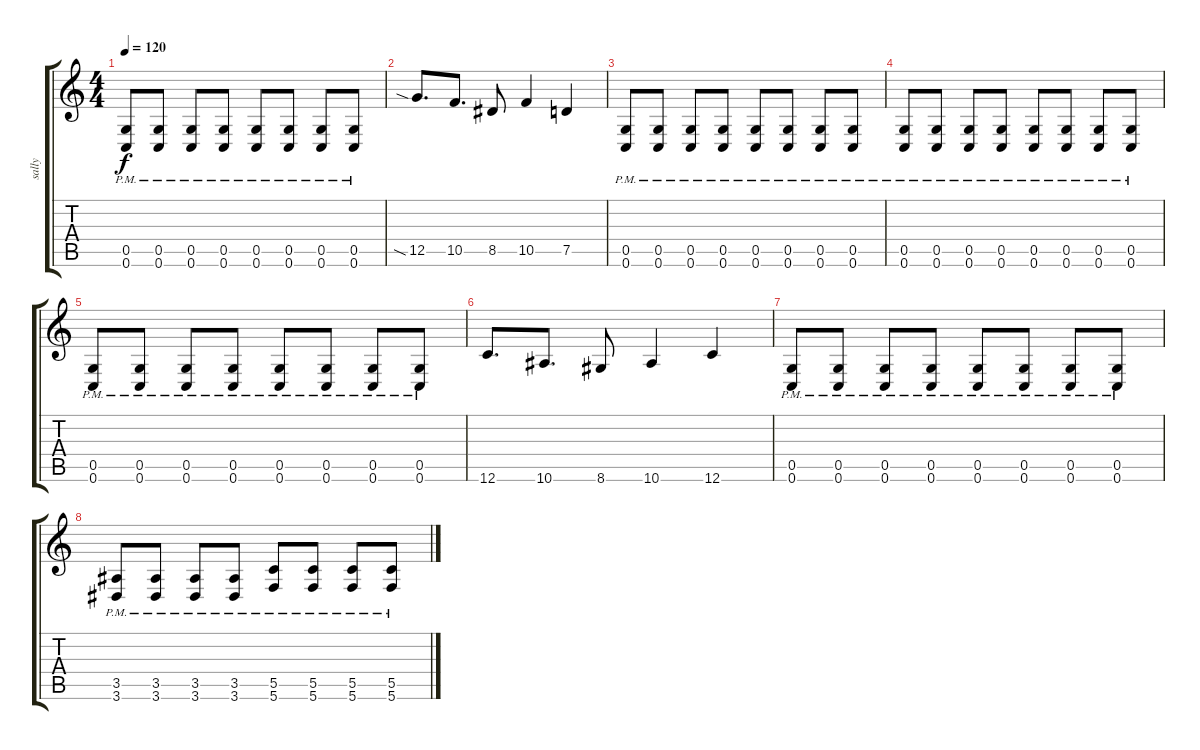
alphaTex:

\track ("sally" "sally") {instrument distortionguitar}
\staff {score tabs}
\tuning (D4 A3 F3 C3 G2 C2) {hide}
\ts (4 4)
\tempo 120
\clef g2
\ks c
(0.5{pm} 0.6{pm}).8{dy f} (0.5{pm} 0.6{pm}).8 (0.5{pm} 0.6{pm}).8 (0.5{pm} 0.6{pm}).8 (0.5{pm} 0.6{pm}).8 (0.5{pm} 0.6{pm}).8 (0.5{pm} 0.6{pm}).8 (0.5{pm} 0.6{pm}).8 |
12.5{sia}.8{d} 10.5.8{d} 8.5.8 10.5.4 7.5.4 |
(0.5{pm} 0.6{pm}).8 (0.5{pm} 0.6{pm}).8 (0.5{pm} 0.6{pm}).8 (0.5{pm} 0.6{pm}).8 (0.5{pm} 0.6{pm}).8 (0.5{pm} 0.6{pm}).8 (0.5{pm} 0.6{pm}).8 (0.5{pm} 0.6{pm}).8 |
(0.5{pm} 0.6{pm}).8 (0.5{pm} 0.6{pm}).8 (0.5{pm} 0.6{pm}).8 (0.5{pm} 0.6{pm}).8 (0.5{pm} 0.6{pm}).8 (0.5{pm} 0.6{pm}).8 (0.5{pm} 0.6{pm}).8 (0.5{pm} 0.6{pm}).8 |
(0.5{pm} 0.6{pm}).8 (0.5{pm} 0.6{pm}).8 (0.5{pm} 0.6{pm}).8 (0.5{pm} 0.6{pm}).8 (0.5{pm} 0.6{pm}).8 (0.5{pm} 0.6{pm}).8 (0.5{pm} 0.6{pm}).8 (0.5{pm} 0.6{pm}).8 |
12.6.8{d} 10.6.8{d} 8.6.8 10.6.4 12.6.4 |
(0.5{pm} 0.6{pm}).8 (0.5{pm} 0.6{pm}).8 (0.5{pm} 0.6{pm}).8 (0.5{pm} 0.6{pm}).8 (0.5{pm} 0.6{pm}).8 (0.5{pm} 0.6{pm}).8 (0.5{pm} 0.6{pm}).8 (0.5{pm} 0.6{pm}).8 |
(3.5{pm} 3.6{pm}).8 (3.5{pm} 3.6{pm}).8 (3.5{pm} 3.6{pm}).8 (3.5{pm} 3.6{pm}).8 (5.5{pm} 5.6{pm}).8 (5.5{pm} 5.6{pm}).8 (5.5{pm} 5.6{pm}).8 (5.5{pm} 5.6{pm}).8
